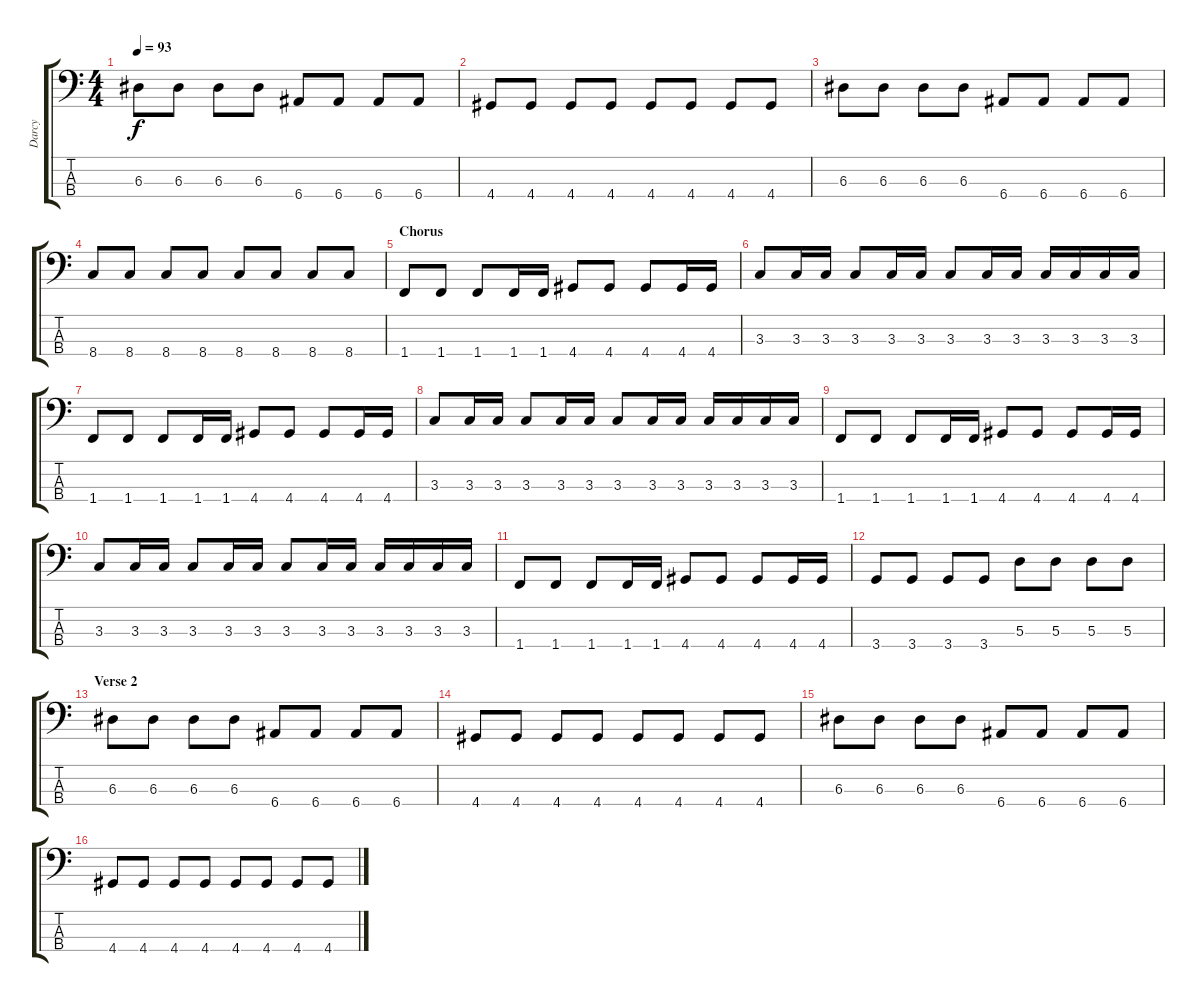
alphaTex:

\track ("Darcy" "Darcy") {instrument electricbasspick}
\staff {score tabs}
\tuning (G2 D2 A1 E1) {hide}
\ts (4 4)
\tempo 93
\clef f4
\ks c
6.3.8{dy f} 6.3.8 6.3.8 6.3.8 6.4.8 6.4.8 6.4.8 6.4.8 |
4.4.8 4.4.8 4.4.8 4.4.8 4.4.8 4.4.8 4.4.8 4.4.8 |
6.3.8 6.3.8 6.3.8 6.3.8 6.4.8 6.4.8 6.4.8 6.4.8 |
8.4.8 8.4.8 8.4.8 8.4.8 8.4.8 8.4.8 8.4.8 8.4.8 |
\section ("" "Chorus")
1.4.8 1.4.8 1.4.8 1.4.16 1.4.16 4.4.8 4.4.8 4.4.8 4.4.16 4.4.16 |
3.3.8 3.3.16 3.3.16 3.3.8 3.3.16 3.3.16 3.3.8 3.3.16 3.3.16 3.3.16 3.3.16 3.3.16 3.3.16 |
1.4.8 1.4.8 1.4.8 1.4.16 1.4.16 4.4.8 4.4.8 4.4.8 4.4.16 4.4.16 |
3.3.8 3.3.16 3.3.16 3.3.8 3.3.16 3.3.16 3.3.8 3.3.16 3.3.16 3.3.16 3.3.16 3.3.16 3.3.16 |
1.4.8 1.4.8 1.4.8 1.4.16 1.4.16 4.4.8 4.4.8 4.4.8 4.4.16 4.4.16 |
3.3.8 3.3.16 3.3.16 3.3.8 3.3.16 3.3.16 3.3.8 3.3.16 3.3.16 3.3.16 3.3.16 3.3.16 3.3.16 |
1.4.8 1.4.8 1.4.8 1.4.16 1.4.16 4.4.8 4.4.8 4.4.8 4.4.16 4.4.16 |
3.4.8 3.4.8 3.4.8 3.4.8 5.3.8 5.3.8 5.3.8 5.3.8 |
\section ("" "Verse 2")
6.3.8 6.3.8 6.3.8 6.3.8 6.4.8 6.4.8 6.4.8 6.4.8 |
4.4.8 4.4.8 4.4.8 4.4.8 4.4.8 4.4.8 4.4.8 4.4.8 |
6.3.8 6.3.8 6.3.8 6.3.8 6.4.8 6.4.8 6.4.8 6.4.8 |
4.4.8 4.4.8 4.4.8 4.4.8 4.4.8 4.4.8 4.4.8 4.4.8
